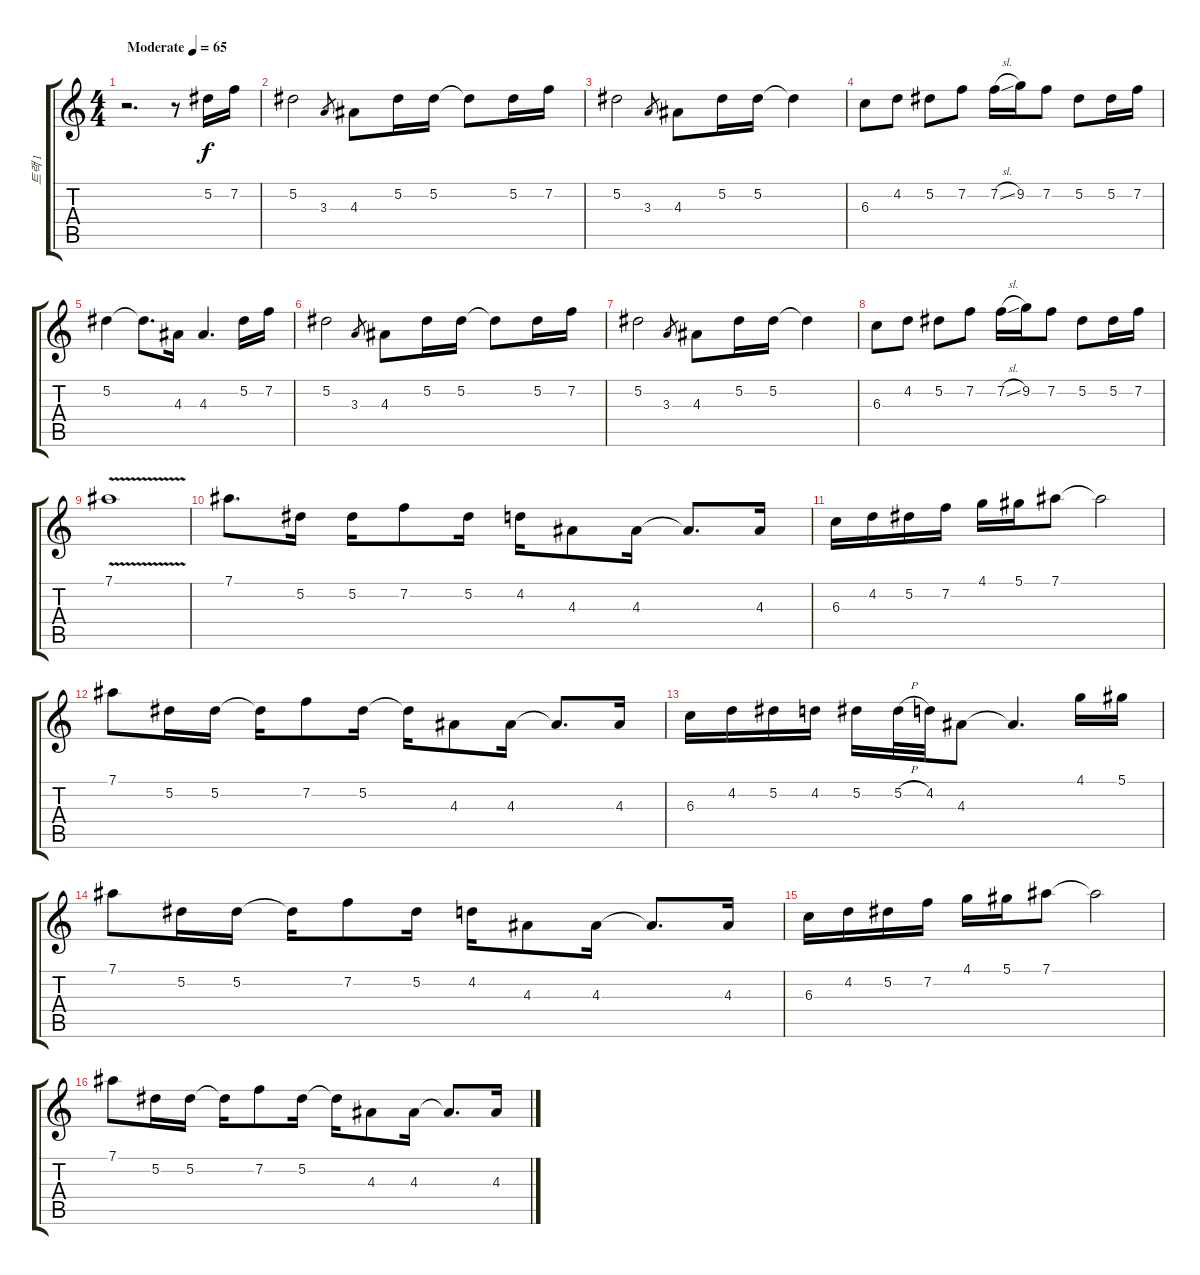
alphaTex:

\track ("트랙 1" "트랙 1") {instrument acousticguitarsteel}
\staff {score tabs}
\tuning (Eb4 Bb3 Gb3 Db3 Ab2 Eb2) {hide}
\ts (4 4)
\tempo (65 "Moderate")
\clef g2
\ks c
r.2{d dy f instrument acousticguitarsteel} r.8 5.2.16 7.2.16 |
5.2.2 3.3.8{gr} 4.3.8 5.2.16 5.2.16 5.2{t}.8 5.2.16 7.2.16 |
5.2.2 3.3.8{gr} 4.3.8 5.2.16 5.2.16 5.2{t}.4 |
6.3.8 4.2.8 5.2.8 7.2.8 7.2{sl}.16 9.2.16 7.2.8 5.2.8 5.2.16 7.2.16 |
5.2.4 5.2{t}.8{d} 4.3.16 4.3.4{d} 5.2.16 7.2.16 |
5.2.2 3.3.8{gr} 4.3.8 5.2.16 5.2.16 5.2{t}.8 5.2.16 7.2.16 |
5.2.2 3.3.8{gr} 4.3.8 5.2.16 5.2.16 5.2{t}.4 |
6.3.8 4.2.8 5.2.8 7.2.8 7.2{sl}.16 9.2.16 7.2.8 5.2.8 5.2.16 7.2.16 |
7.1{v}.1 |
7.1.8{d} 5.2.16 5.2.16 7.2.8 5.2.16 4.2.16 4.3.8 4.3.16 4.3{t}.8{d} 4.3.16 |
6.3.16 4.2.16 5.2.16 7.2.16 4.1.16 5.1.16 7.1.8 7.1{t}.2 |
7.1.8 5.2.16 5.2.16 5.2{t}.16 7.2.8 5.2.16 5.2{t}.16 4.3.8 4.3.16 4.3{t}.8{d} 4.3.16 |
6.3.16 4.2.16 5.2.16 4.2.16 5.2.16 5.2{h}.32 4.2.32 4.3.8 4.3{t}.4{d} 4.1.16 5.1.16 |
7.1.8 5.2.16 5.2.16 5.2{t}.16 7.2.8 5.2.16 4.2.16 4.3.8 4.3.16 4.3{t}.8{d} 4.3.16 |
6.3.16 4.2.16 5.2.16 7.2.16 4.1.16 5.1.16 7.1.8 7.1{t}.2 |
7.1.8 5.2.16 5.2.16 5.2{t}.16 7.2.8 5.2.16 5.2{t}.16 4.3.8 4.3.16 4.3{t}.8{d} 4.3.16
